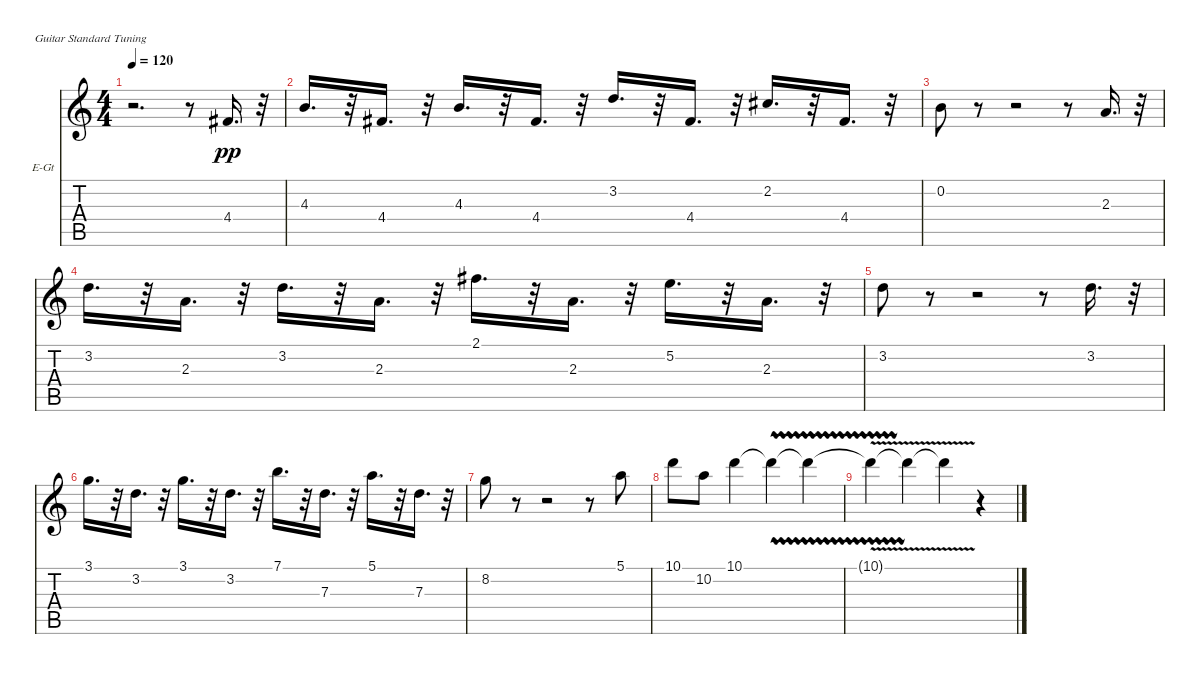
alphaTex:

\defaultSystemsLayout 4
\bracketExtendMode nobrackets
\firstSystemTrackNameOrientation horizontal
\otherSystemsTrackNameOrientation horizontal
\track ("Jazz Guitar" "E-Gt") {instrument electricguitarjazz}
\staff {score tabs}
\tuning (E4 B3 G3 D3 A2 E2)
\ts (4 4)
\tempo 120
\clef g2
\ks c
r.2{d dy mf} r.8 4.4.16{d dy pp} r.32 |
4.3.16{d} r.32 4.4.16{d} r.32 4.3.16{d} r.32 4.4.16{d} r.32 3.2.16{d} r.32 4.4.16{d} r.32 2.2.16{d} r.32 4.4.16{d} r.32 |
0.2.8 r.8 r.2 r.8 2.3.16{d} r.32 |
3.2.16{d} r.32 2.3.16{d} r.32 3.2.16{d} r.32 2.3.16{d} r.32 2.1.16{d} r.32 2.3.16{d} r.32 5.2.16{d} r.32 2.3.16{d} r.32 |
3.2.8 r.8 r.2 r.8 3.2.16{d} r.32 |
3.1.16{d} r.32 3.2.16{d} r.32 3.1.16{d} r.32 3.2.16{d} r.32 7.1.16{d} r.32 7.3.16{d} r.32 5.1.16{d} r.32 7.3.16{d} r.32 |
8.2.8 r.8 r.2 r.8 5.1.8 |
10.1.8 10.2.8 10.1.4 10.1{vw t}.4 10.1{vw t}.4 |
10.1{v t}.4 10.1{v t}.4 10.1{v t}.4 r.4
